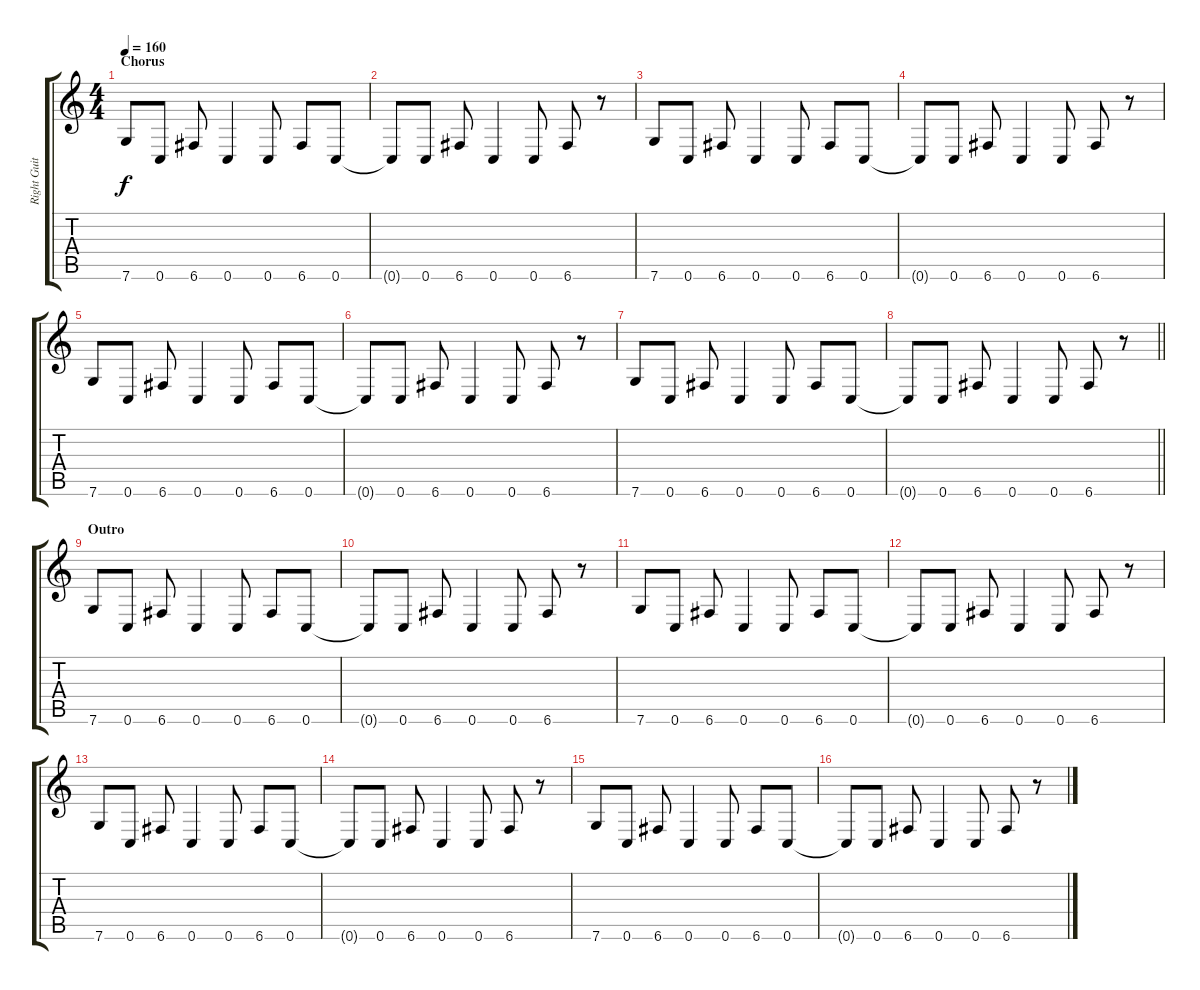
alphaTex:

\track ("Right Guitar" "Right Guit") {instrument distortionguitar}
\staff {score tabs}
\tuning (C4 G3 Eb3 Bb2 F2 C2) {hide}
\ts (4 4)
\section ("" "Chorus")
\tempo 160
\clef g2
\ks c
7.6.8{dy f} 0.6.8 6.6.8 0.6.4 0.6.8 6.6.8 0.6.8 |
0.6{t}.8 0.6.8 6.6.8 0.6.4 0.6.8 6.6.8 r.8 |
7.6.8 0.6.8 6.6.8 0.6.4 0.6.8 6.6.8 0.6.8 |
0.6{t}.8 0.6.8 6.6.8 0.6.4 0.6.8 6.6.8 r.8 |
7.6.8 0.6.8 6.6.8 0.6.4 0.6.8 6.6.8 0.6.8 |
0.6{t}.8 0.6.8 6.6.8 0.6.4 0.6.8 6.6.8 r.8 |
7.6.8 0.6.8 6.6.8 0.6.4 0.6.8 6.6.8 0.6.8 |
\barLineRight lightlight
0.6{t}.8 0.6.8 6.6.8 0.6.4 0.6.8 6.6.8 r.8 |
\section ("" "Outro")
7.6.8 0.6.8 6.6.8 0.6.4 0.6.8 6.6.8 0.6.8 |
0.6{t}.8 0.6.8 6.6.8 0.6.4 0.6.8 6.6.8 r.8 |
7.6.8 0.6.8 6.6.8 0.6.4 0.6.8 6.6.8 0.6.8 |
0.6{t}.8 0.6.8 6.6.8 0.6.4 0.6.8 6.6.8 r.8 |
7.6.8 0.6.8 6.6.8 0.6.4 0.6.8 6.6.8 0.6.8 |
0.6{t}.8 0.6.8 6.6.8 0.6.4 0.6.8 6.6.8 r.8 |
7.6.8 0.6.8 6.6.8 0.6.4 0.6.8 6.6.8 0.6.8 |
0.6{t}.8 0.6.8 6.6.8 0.6.4 0.6.8 6.6.8 r.8
